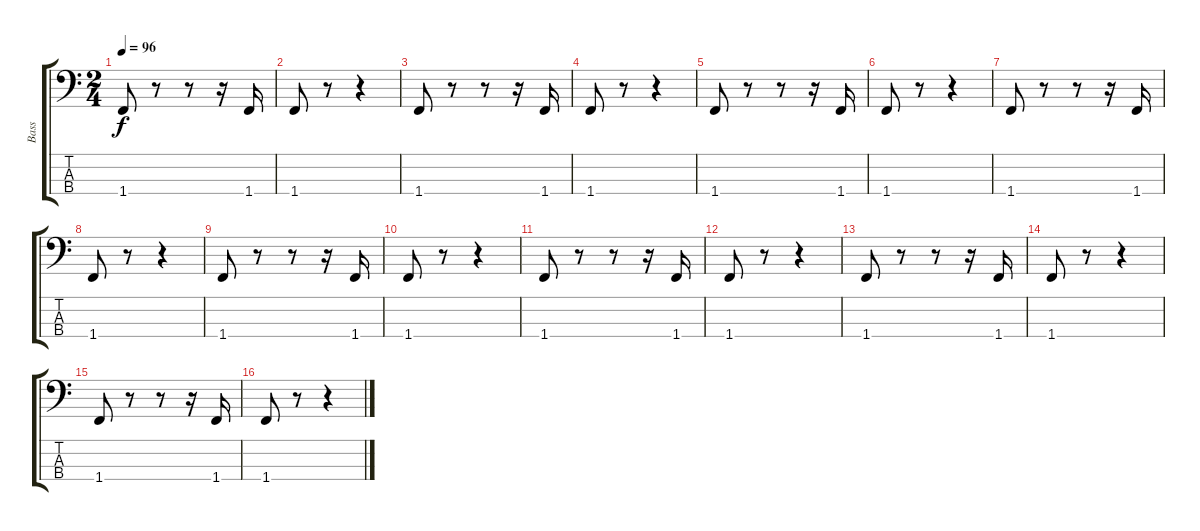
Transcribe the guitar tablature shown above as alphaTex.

\track ("Bass" "Bass") {instrument electricbassfinger}
\staff {score tabs}
\tuning (G2 D2 A1 E1) {hide}
\ts (2 4)
\tempo 96
\clef f4
\ks c
1.4.8{dy f} r.8 r.8 r.16 1.4.16 |
1.4.8 r.8 r.4 |
1.4.8 r.8 r.8 r.16 1.4.16 |
1.4.8 r.8 r.4 |
1.4.8 r.8 r.8 r.16 1.4.16 |
1.4.8 r.8 r.4 |
1.4.8 r.8 r.8 r.16 1.4.16 |
1.4.8 r.8 r.4 |
1.4.8 r.8 r.8 r.16 1.4.16 |
1.4.8 r.8 r.4 |
1.4.8 r.8 r.8 r.16 1.4.16 |
1.4.8 r.8 r.4 |
1.4.8 r.8 r.8 r.16 1.4.16 |
1.4.8 r.8 r.4 |
1.4.8 r.8 r.8 r.16 1.4.16 |
1.4.8 r.8 r.4
